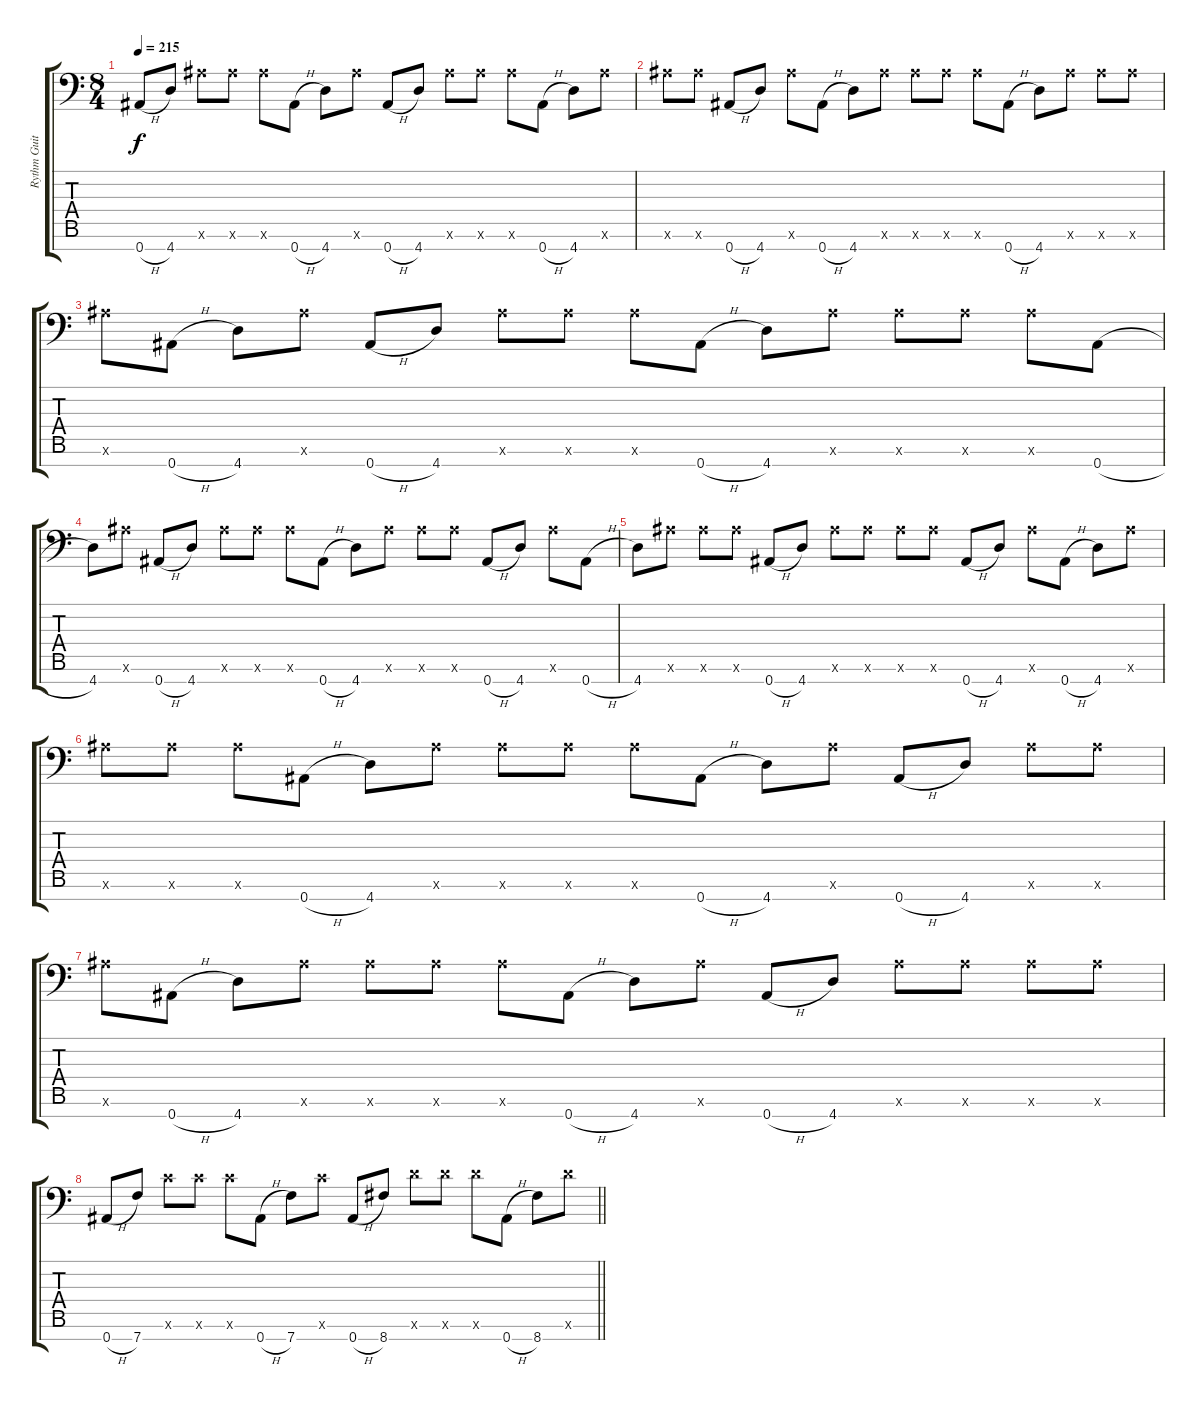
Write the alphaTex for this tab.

\track ("Rythm Guitar #2" "Rythm Guit") {instrument distortionguitar}
\staff {score tabs}
\tuning (Eb4 Bb3 F3 Eb3 Bb2 F2 Bb1) {hide}
\ts (8 4)
\section ("" "")
\tempo 215
\clef f4
\ks c
0.7{h}.8{dy f} 4.7.8 5.6{x}.8 5.6{x}.8 5.6{x}.8 0.7{h}.8 4.7.8 5.6{x}.8 0.7{h}.8 4.7.8 5.6{x}.8 5.6{x}.8 5.6{x}.8 0.7{h}.8 4.7.8 5.6{x}.8 |
5.6{x}.8 5.6{x}.8 0.7{h}.8 4.7.8 5.6{x}.8 0.7{h}.8 4.7.8 5.6{x}.8 5.6{x}.8 5.6{x}.8 5.6{x}.8 0.7{h}.8 4.7.8 5.6{x}.8 5.6{x}.8 5.6{x}.8 |
5.6{x}.8 0.7{h}.8 4.7.8 5.6{x}.8 0.7{h}.8 4.7.8 5.6{x}.8 5.6{x}.8 5.6{x}.8 0.7{h}.8 4.7.8 5.6{x}.8 5.6{x}.8 5.6{x}.8 5.6{x}.8 0.7{h}.8 |
4.7.8 5.6{x}.8 0.7{h}.8 4.7.8 5.6{x}.8 5.6{x}.8 5.6{x}.8 0.7{h}.8 4.7.8 5.6{x}.8 5.6{x}.8 5.6{x}.8 0.7{h}.8 4.7.8 5.6{x}.8 0.7{h}.8 |
4.7.8 5.6{x}.8 5.6{x}.8 5.6{x}.8 0.7{h}.8 4.7.8 5.6{x}.8 5.6{x}.8 5.6{x}.8 5.6{x}.8 0.7{h}.8 4.7.8 5.6{x}.8 0.7{h}.8 4.7.8 5.6{x}.8 |
5.6{x}.8 5.6{x}.8 5.6{x}.8 0.7{h}.8 4.7.8 5.6{x}.8 5.6{x}.8 5.6{x}.8 5.6{x}.8 0.7{h}.8 4.7.8 5.6{x}.8 0.7{h}.8 4.7.8 5.6{x}.8 5.6{x}.8 |
5.6{x}.8 0.7{h}.8 4.7.8 5.6{x}.8 5.6{x}.8 5.6{x}.8 5.6{x}.8 0.7{h}.8 4.7.8 5.6{x}.8 0.7{h}.8 4.7.8 5.6{x}.8 5.6{x}.8 5.6{x}.8 5.6{x}.8 |
\barLineRight lightlight
0.7{h}.8 7.7.8 7.6{x}.8 7.6{x}.8 7.6{x}.8 0.7{h}.8 7.7.8 7.6{x}.8 0.7{h}.8 8.7.8 9.6{x}.8 9.6{x}.8 9.6{x}.8 0.7{h}.8 8.7.8 9.6{x}.8
